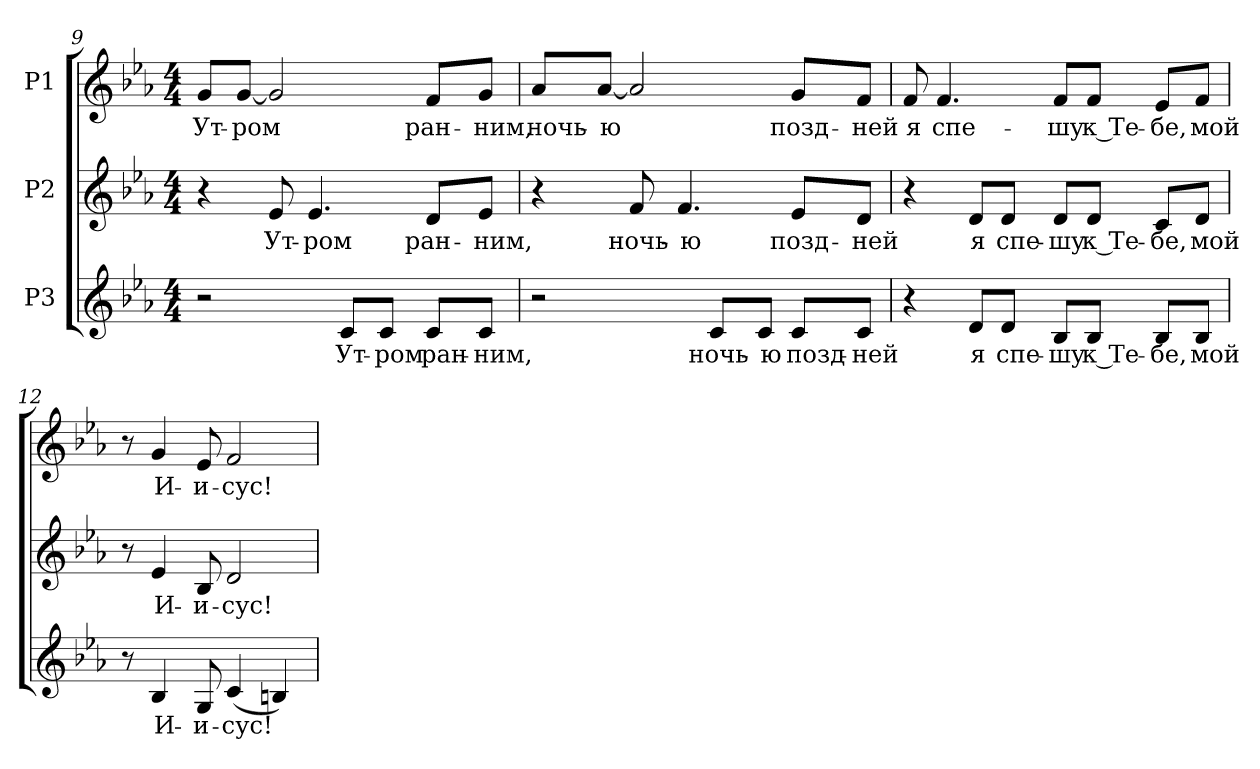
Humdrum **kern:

**kern	**text	**kern	**text	**kern	**text
*part3	*part3	*part2	*part2	*part1	*part1
*staff3	*staff3	*staff2	*staff2	*staff1	*staff1
*I"P3	*	*I"P2	*	*I"P1	*
!!LO:LB:g=z
*clefG2	*	*clefG2	*	*clefG2	*
*k[b-e-a-]	*	*k[b-e-a-]	*	*k[b-e-a-]	*
*c:	*	*c:	*	*c:	*
*M4/4	*	*M4/4	*	*M4/4	*
=9	=9	=9	=9	=9	=9
!	!	!	!	!	!LO:LY:b:color=#000000
2r	.	4r	.	8gi/L	Ут-
!	!	!	!	!	!LO:LY:b:color=#000000
.	.	.	.	[<8gi/J	ром
!	!	!	!LO:LY:b:color=#000000	!	!
.	.	8e-i/	Ут-	2gi/]	.
!	!	!	!LO:LY:b:color=#000000	!	!
.	.	4.e-i/	-ром	.	.
!	!LO:LY:b:color=#000000	!	!	!	!
8ci/L	Ут-	.	.	.	.
!	!LO:LY:b:color=#000000	!	!	!	!
8ci/J	-ром	.	.	.	.
!	!LO:LY:b:color=#000000	!	!	!	!
!	!	!	!LO:LY:b:color=#000000	!	!
!	!	!	!	!	!LO:LY:b:color=#000000
8ci/L	ран-	8di/L	ран-	8fi/L	ран-
!	!LO:LY:b:color=#000000	!	!	!	!
!	!	!	!LO:LY:b:color=#000000	!	!
!	!	!	!	!	!LO:LY:b:color=#000000
8ci/J	-ним,	8e-i/J	-ним,	8gi/J	-ним,
=10	=10	=10	=10	=10	=10
!	!	!	!	!	!LO:LY:b:color=#000000
2r	.	4r	.	8a-i/L	ночь-
!	!	!	!	!	!LO:LY:b:color=#000000
.	.	.	.	[<8a-i/J	-ю
!	!	!	!LO:LY:b:color=#000000	!	!
.	.	8fi/	ночь-	2a-i/]	.
!	!	!	!LO:LY:b:color=#000000	!	!
.	.	4.fi/	-ю	.	.
!	!LO:LY:b:color=#000000	!	!	!	!
8ci/L	ночь-	.	.	.	.
!	!LO:LY:b:color=#000000	!	!	!	!
8ci/J	-ю	.	.	.	.
!	!LO:LY:b:color=#000000	!	!	!	!
!	!	!	!LO:LY:b:color=#000000	!	!
!	!	!	!	!	!LO:LY:b:color=#000000
8ci/L	позд-	8e-i/L	позд-	8gi/L	позд-
!	!LO:LY:b:color=#000000	!	!	!	!
!	!	!	!LO:LY:b:color=#000000	!	!
!	!	!	!	!	!LO:LY:b:color=#000000
8ci/J	-ней	8di/J	-ней	8fi/J	-ней
=11	=11	=11	=11	=11	=11
!	!	!	!	!	!LO:LY:b:color=#000000
4r	.	4r	.	8fi/	я
!	!	!	!	!	!LO:LY:b:color=#000000
.	.	.	.	4.fi/	спе-
!	!LO:LY:b:color=#000000	!	!	!	!
!	!	!	!LO:LY:b:color=#000000	!	!
8di/L	я	8di/L	я	.	.
!	!LO:LY:b:color=#000000	!	!	!	!
!	!	!	!LO:LY:b:color=#000000	!	!
8di/J	спе-	8di/J	спе-	.	.
!	!LO:LY:b:color=#000000	!	!	!	!
!	!	!	!LO:LY:b:color=#000000	!	!
!	!	!	!	!	!LO:LY:b:color=#000000
8B-i/L	-шу	8di/L	-шу	8fi/L	-шу
!	!LO:LY:b:color=#000000	!	!	!	!
!	!	!	!LO:LY:b:color=#000000	!	!
!	!	!	!	!	!LO:LY:b:color=#000000
8B-i/J	к Те-	8di/J	к Те-	8fi/J	к Те-
!	!LO:LY:b:color=#000000	!	!	!	!
!	!	!	!LO:LY:b:color=#000000	!	!
!	!	!	!	!	!LO:LY:b:color=#000000
8B-i/L	-бе,	8ci/L	-бе,	8e-i/L	-бе,
!	!LO:LY:b:color=#000000	!	!	!	!
!	!	!	!LO:LY:b:color=#000000	!	!
!	!	!	!	!	!LO:LY:b:color=#000000
8B-i/J	мой	8di/J	мой	8fi/J	мой
=12	=12	=12	=12	=12	=12
8r	.	8r	.	8r	.
!	!LO:LY:b:color=#000000	!	!	!	!
!	!	!	!LO:LY:b:color=#000000	!	!
!	!	!	!	!	!LO:LY:b:color=#000000
4B-i/	И-	4e-i/	И-	4gi/	И-
!	!LO:LY:b:color=#000000	!	!	!	!
!	!	!	!LO:LY:b:color=#000000	!	!
!	!	!	!	!	!LO:LY:b:color=#000000
8Gi/	-и-	8B-i/	-и-	8e-i/	-и-
!	!LO:LY:b:color=#000000	!	!	!	!
!	!	!	!LO:LY:b:color=#000000	!	!
!	!	!	!	!	!LO:LY:b:color=#000000
(4ci/	-сус!	2di/	-сус!	2fi/	-сус!
4Bni/)	.	.	.	.	.
=	=	=	=	=	=
*-	*-	*-	*-	*-	*-
